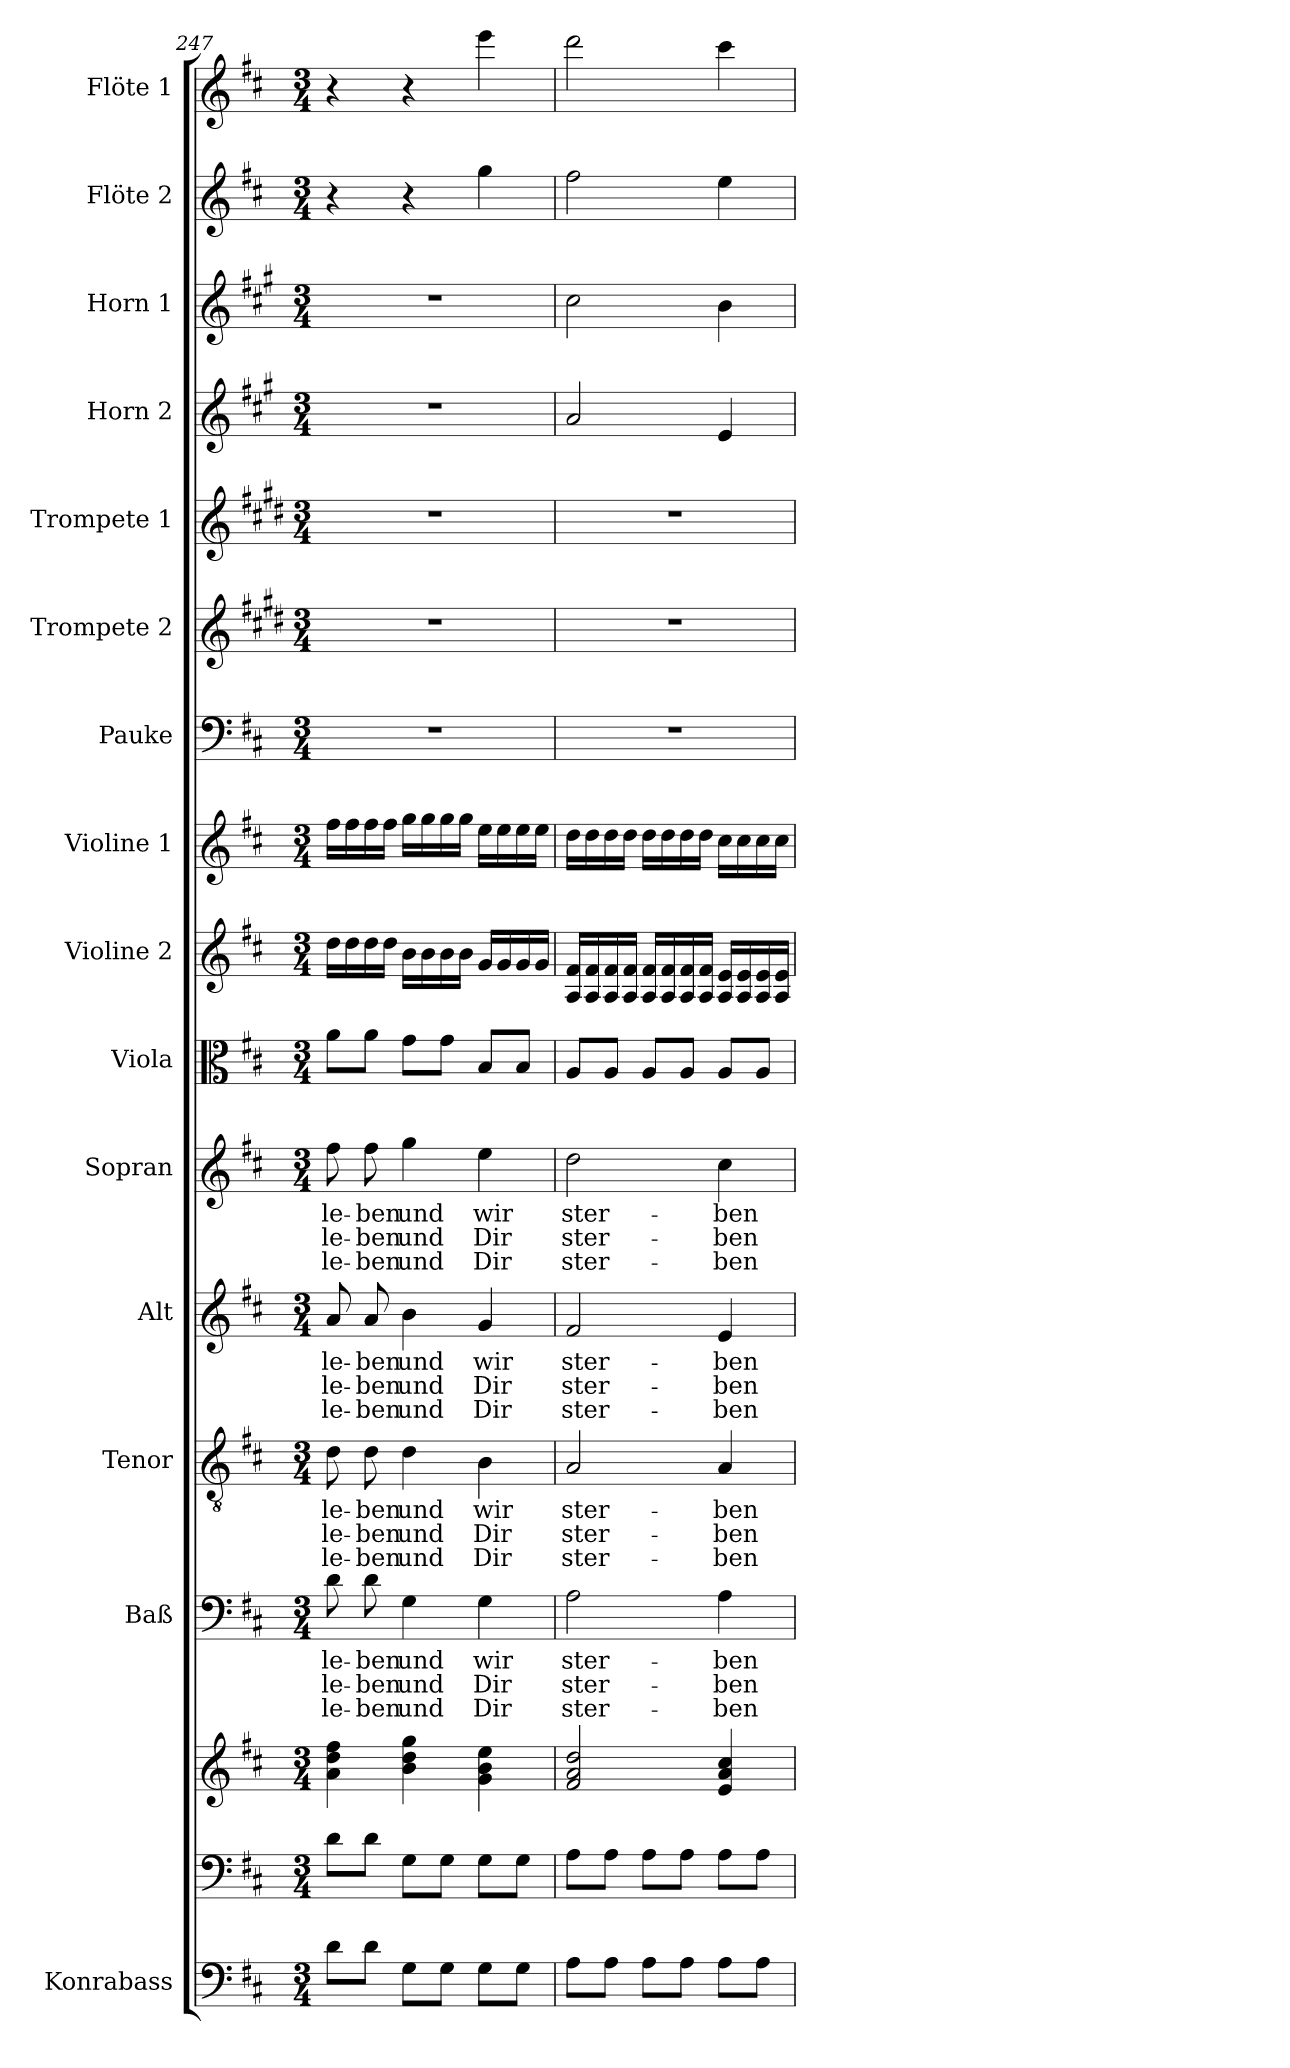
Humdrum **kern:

**kern	**kern	**kern	**kern	**text	**text	**text	**kern	**text	**text	**text	**kern	**text	**text	**text	**kern	**text	**text	**text	**kern	**kern	**kern	**kern	**kern	**kern	**kern	**kern	**kern	**kern
*part16	*part15	*part15	*part14	*part14	*part14	*part14	*part13	*part13	*part13	*part13	*part12	*part12	*part12	*part12	*part11	*part11	*part11	*part11	*part10	*part9	*part8	*part7	*part6	*part5	*part4	*part3	*part2	*part1
*staff17	*staff16	*staff15	*staff14	*staff14	*staff14	*staff14	*staff13	*staff13	*staff13	*staff13	*staff12	*staff12	*staff12	*staff12	*staff11	*staff11	*staff11	*staff11	*staff10	*staff9	*staff8	*staff7	*staff6	*staff5	*staff4	*staff3	*staff2	*staff1
*I"Konrabass	*	*	*I"Baß	*	*	*	*I"Tenor	*	*	*	*I"Alt	*	*	*	*I"Sopran	*	*	*	*I"Viola	*I"Violine 2	*I"Violine 1	*I"Pauke	*I"Trompete 2	*I"Trompete 1	*I"Horn 2	*I"Horn 1	*I"Flöte 2	*I"Flöte 1
*I'Kb.	*	*	*I'Baß	*	*	*	*I'Ten	*	*	*	*I'Alt	*	*	*	*I'Sop	*	*	*	*I'Vla.	*I'Vln. 2	*I'Vln. 1	*I'Pk.	*I'Trp. 2	*I'Trp. 1	*I'Hrn. 2	*I'Hrn. 1	*I'Fl. 2	*I'Fl. 1
*clefF4	*clefF4	*clefG2	*clefF4	*	*	*	*clefGv2	*	*	*	*clefG2	*	*	*	*clefG2	*	*	*	*clefC3	*clefG2	*clefG2	*clefF4	*clefG2	*clefG2	*clefG2	*clefG2	*clefG2	*clefG2
*ITrd7c12	*	*	*	*	*	*	*	*	*	*	*	*	*	*	*	*	*	*	*	*	*	*	*ITrd1c2	*ITrd1c2	*ITrd4c7	*ITrd4c7	*	*
*k[f#c#]	*k[f#c#]	*k[f#c#]	*k[f#c#]	*	*	*	*k[f#c#]	*	*	*	*k[f#c#]	*	*	*	*k[f#c#]	*	*	*	*k[f#c#]	*k[f#c#]	*k[f#c#]	*k[f#c#]	*k[f#c#]	*k[f#c#]	*k[f#c#]	*k[f#c#]	*k[f#c#]	*k[f#c#]
*D:	*D:	*D:	*D:	*	*	*	*D:	*	*	*	*D:	*	*	*	*D:	*	*	*	*D:	*D:	*D:	*D:	*D:	*D:	*D:	*D:	*D:	*D:
*M3/4	*M3/4	*M3/4	*M3/4	*	*	*	*M3/4	*	*	*	*M3/4	*	*	*	*M3/4	*	*	*	*M3/4	*M3/4	*M3/4	*M3/4	*M3/4	*M3/4	*M3/4	*M3/4	*M3/4	*M3/4
=247	=247	=247	=247	=247	=247	=247	=247	=247	=247	=247	=247	=247	=247	=247	=247	=247	=247	=247	=247	=247	=247	=247	=247	=247	=247	=247	=247	=247
!	!	!	!	!LO:LY:b	!LO:LY:b	!LO:LY:b	!	!LO:LY:b	!LO:LY:b	!LO:LY:b	!	!LO:LY:b	!LO:LY:b	!LO:LY:b	!	!LO:LY:b	!LO:LY:b	!LO:LY:b	!	!	!	!	!	!	!	!	!	!
8D\L	8d\L	4a\ 4dd\ 4ff#\	8d\	le-	le-	le-	8d\	le-	le-	le-	8a/	le-	le-	le-	8ff#\	le-	le-	le-	8a\L	16dd\LL	16ff#\LL	2.r	2.r	2.r	2.r	2.r	4r	4r
.	.	.	.	.	.	.	.	.	.	.	.	.	.	.	.	.	.	.	.	16dd\	16ff#\	.	.	.	.	.	.	.
!	!	!	!	!LO:LY:b	!LO:LY:b	!LO:LY:b	!	!LO:LY:b	!LO:LY:b	!LO:LY:b	!	!LO:LY:b	!LO:LY:b	!LO:LY:b	!	!LO:LY:b	!LO:LY:b	!LO:LY:b	!	!	!	!	!	!	!	!	!	!
8D\J	8d\J	.	8d\	-ben	-ben	-ben	8d\	-ben	-ben	-ben	8a/	-ben	-ben	-ben	8ff#\	-ben	-ben	-ben	8a\J	16dd\	16ff#\	.	.	.	.	.	.	.
.	.	.	.	.	.	.	.	.	.	.	.	.	.	.	.	.	.	.	.	16dd\JJ	16ff#\JJ	.	.	.	.	.	.	.
!	!	!	!	!LO:LY:b	!LO:LY:b	!LO:LY:b	!	!LO:LY:b	!LO:LY:b	!LO:LY:b	!	!LO:LY:b	!LO:LY:b	!LO:LY:b	!	!LO:LY:b	!LO:LY:b	!LO:LY:b	!	!	!	!	!	!	!	!	!	!
8GG\L	8G\L	4b\ 4dd\ 4gg\	4G\	und	und	und	4d\	und	und	und	4b\	und	und	und	4gg\	und	und	und	8g\L	16b\LL	16gg\LL	.	.	.	.	.	4r	4r
.	.	.	.	.	.	.	.	.	.	.	.	.	.	.	.	.	.	.	.	16b\	16gg\	.	.	.	.	.	.	.
8GG\J	8G\J	.	.	.	.	.	.	.	.	.	.	.	.	.	.	.	.	.	8g\J	16b\	16gg\	.	.	.	.	.	.	.
.	.	.	.	.	.	.	.	.	.	.	.	.	.	.	.	.	.	.	.	16b\JJ	16gg\JJ	.	.	.	.	.	.	.
!	!	!	!	!LO:LY:b	!LO:LY:b	!LO:LY:b	!	!LO:LY:b	!LO:LY:b	!LO:LY:b	!	!LO:LY:b	!LO:LY:b	!LO:LY:b	!	!LO:LY:b	!LO:LY:b	!LO:LY:b	!	!	!	!	!	!	!	!	!	!
8GG\L	8G\L	4g\ 4b\ 4ee\	4G\	wir	Dir	Dir	4B\	wir	Dir	Dir	4g/	wir	Dir	Dir	4ee\	wir	Dir	Dir	8B/L	16g/LL	16ee\LL	.	.	.	.	.	4gg\	4eee\
.	.	.	.	.	.	.	.	.	.	.	.	.	.	.	.	.	.	.	.	16g/	16ee\	.	.	.	.	.	.	.
8GG\J	8G\J	.	.	.	.	.	.	.	.	.	.	.	.	.	.	.	.	.	8B/J	16g/	16ee\	.	.	.	.	.	.	.
.	.	.	.	.	.	.	.	.	.	.	.	.	.	.	.	.	.	.	.	16g/JJ	16ee\JJ	.	.	.	.	.	.	.
!!LO:PB:g=z
=248	=248	=248	=248	=248	=248	=248	=248	=248	=248	=248	=248	=248	=248	=248	=248	=248	=248	=248	=248	=248	=248	=248	=248	=248	=248	=248	=248	=248
!	!	!	!	!LO:LY:b	!LO:LY:b	!LO:LY:b	!	!LO:LY:b	!LO:LY:b	!LO:LY:b	!	!LO:LY:b	!LO:LY:b	!LO:LY:b	!	!LO:LY:b	!LO:LY:b	!LO:LY:b	!	!	!	!	!	!	!	!	!	!
8AA\L	8A\L	2f#/ 2a/ 2dd/	2A\	ster-	ster-	ster-	2A/	ster-	ster-	ster-	2f#/	ster-	ster-	ster-	2dd\	ster-	ster-	ster-	8A/L	16A/ 16f#/LL	16dd\LL	2.r	2.r	2.r	2d/	2f#\	2ff#\	2ddd\
.	.	.	.	.	.	.	.	.	.	.	.	.	.	.	.	.	.	.	.	16A/ 16f#/	16dd\	.	.	.	.	.	.	.
8AA\J	8A\J	.	.	.	.	.	.	.	.	.	.	.	.	.	.	.	.	.	8A/J	16A/ 16f#/	16dd\	.	.	.	.	.	.	.
.	.	.	.	.	.	.	.	.	.	.	.	.	.	.	.	.	.	.	.	16A/ 16f#/JJ	16dd\JJ	.	.	.	.	.	.	.
8AA\L	8A\L	.	.	.	.	.	.	.	.	.	.	.	.	.	.	.	.	.	8A/L	16A/ 16f#/LL	16dd\LL	.	.	.	.	.	.	.
.	.	.	.	.	.	.	.	.	.	.	.	.	.	.	.	.	.	.	.	16A/ 16f#/	16dd\	.	.	.	.	.	.	.
8AA\J	8A\J	.	.	.	.	.	.	.	.	.	.	.	.	.	.	.	.	.	8A/J	16A/ 16f#/	16dd\	.	.	.	.	.	.	.
.	.	.	.	.	.	.	.	.	.	.	.	.	.	.	.	.	.	.	.	16A/ 16f#/JJ	16dd\JJ	.	.	.	.	.	.	.
!	!	!	!	!LO:LY:b	!LO:LY:b	!LO:LY:b	!	!LO:LY:b	!LO:LY:b	!LO:LY:b	!	!LO:LY:b	!LO:LY:b	!LO:LY:b	!	!LO:LY:b	!LO:LY:b	!LO:LY:b	!	!	!	!	!	!	!	!	!	!
8AA\L	8A\L	4e/ 4a/ 4cc#/	4A\	-ben	-ben	-ben	4A/	-ben	-ben	-ben	4e/	-ben	-ben	-ben	4cc#\	-ben	-ben	-ben	8A/L	16A/ 16e/LL	16cc#\LL	.	.	.	4A/	4e\	4ee\	4ccc#\
.	.	.	.	.	.	.	.	.	.	.	.	.	.	.	.	.	.	.	.	16A/ 16e/	16cc#\	.	.	.	.	.	.	.
8AA\J	8A\J	.	.	.	.	.	.	.	.	.	.	.	.	.	.	.	.	.	8A/J	16A/ 16e/	16cc#\	.	.	.	.	.	.	.
.	.	.	.	.	.	.	.	.	.	.	.	.	.	.	.	.	.	.	.	16A/ 16e/JJ	16cc#\JJ	.	.	.	.	.	.	.
=	=	=	=	=	=	=	=	=	=	=	=	=	=	=	=	=	=	=	=	=	=	=	=	=	=	=	=	=
*-	*-	*-	*-	*-	*-	*-	*-	*-	*-	*-	*-	*-	*-	*-	*-	*-	*-	*-	*-	*-	*-	*-	*-	*-	*-	*-	*-	*-
